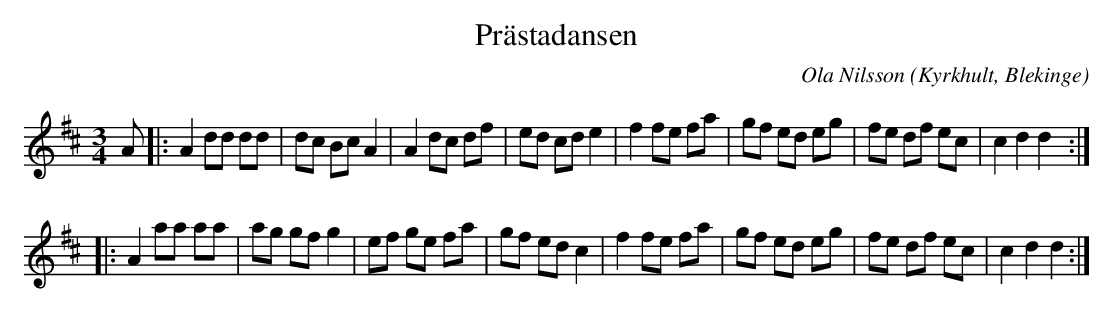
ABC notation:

X:1
T:Prästadansen
C:Ola Nilsson
O:Kyrkhult, Blekinge
M:3/4
L:1/8
K:D
A |: A2 dd dd | dc Bc A2 | A2 dc df | ed cd e2 | f2 fe fa | gf ed eg | fe df ec | c2 d2 d2 :|
|: A2 aa aa | ag gf g2 | ef ge fa | gf ed c2 | f2 fe fa | gf ed eg | fe df ec | c2 d2 d2 :|
